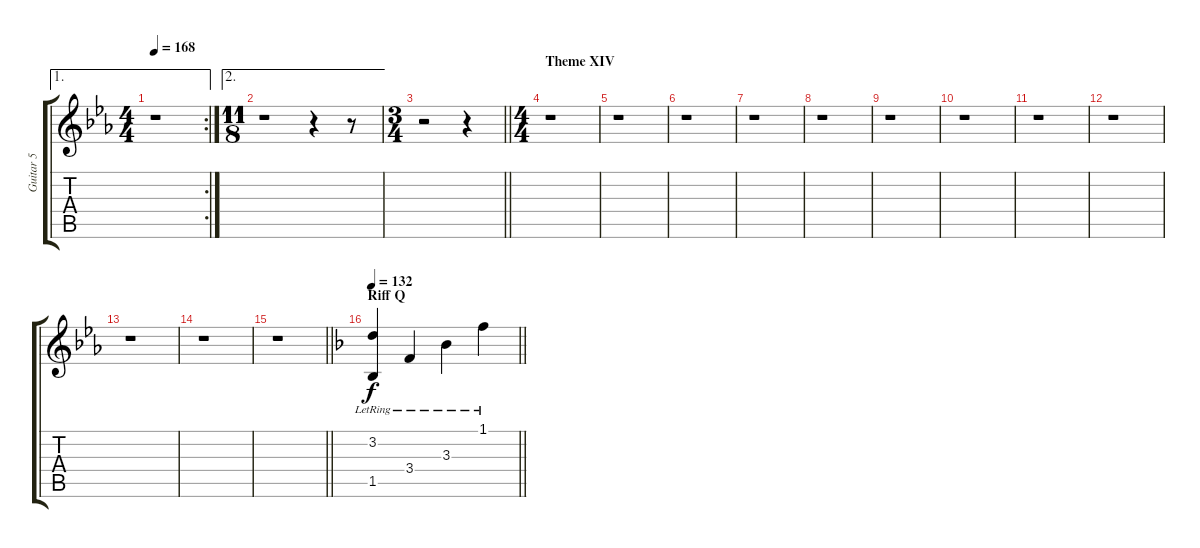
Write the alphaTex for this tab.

\track ("Guitar 5" "Guitar 5") {instrument acousticguitarsteel}
\staff {score tabs}
\tuning (E4 B3 G3 D3 A2 E2) {hide}
\ae 1
\rc 2
\ts (4 4)
\tempo 168
\clef g2
\ks cminor
r.1{dy f} |
\ae 2
\ts (11 8)
r.1 r.4 r.8 |
\ts (3 4)
\barLineRight lightlight
r.2 r.4 |
\ts (4 4)
\section ("" "Theme XIV")
r.1 |
r.1 |
r.1 |
r.1 |
r.1 |
r.1 |
r.1 |
r.1 |
r.1 |
r.1 |
r.1 |
\barLineRight lightlight
r.1 |
\section ("" "Riff Q")
\tempo 132
\barLineRight lightlight
\ks dminor
(3.2{lr} 1.5{lr}).4 3.4{lr}.4 3.3{lr}.4 1.1{lr}.4
